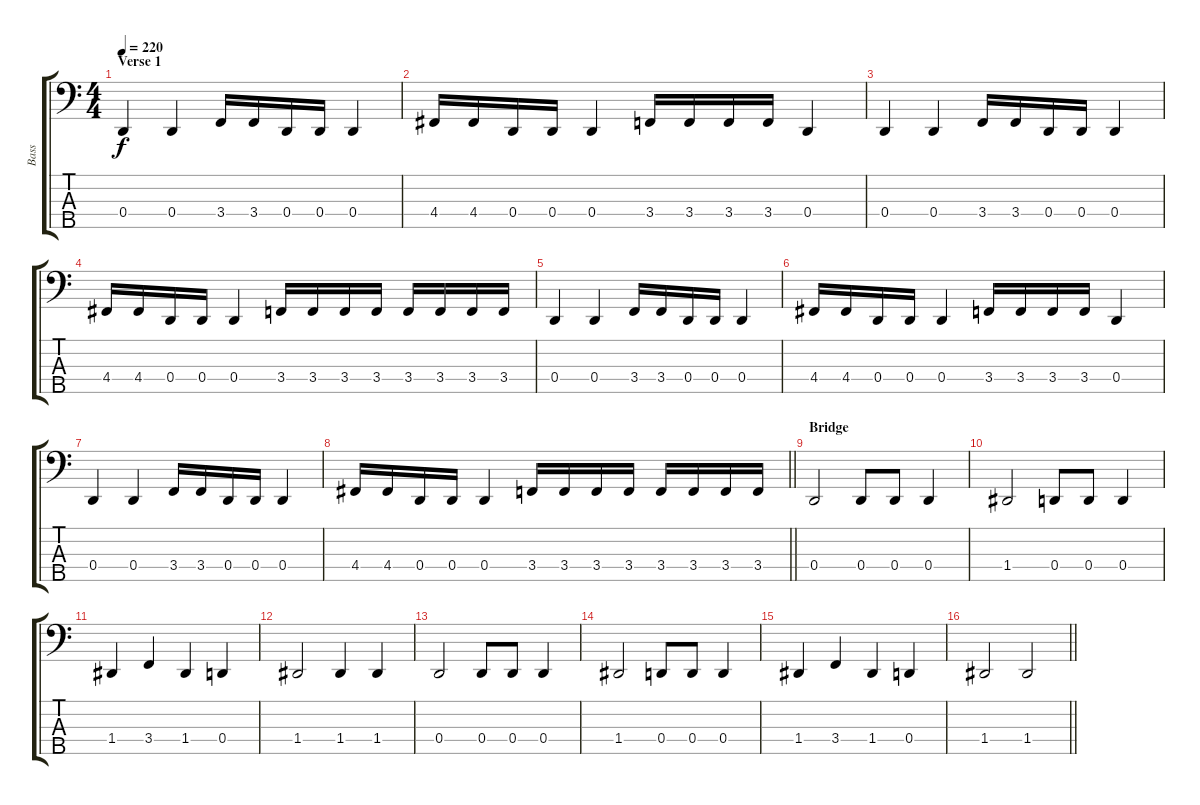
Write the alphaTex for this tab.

\track ("Bass" "Bass") {instrument electricbasspick}
\staff {score tabs}
\tuning (F2 C2 G1 D1 A0) {hide}
\ts (4 4)
\section ("" "Verse 1")
\tempo 220
\clef f4
\ks c
0.4.4{dy f} 0.4.4 3.4.16 3.4.16 0.4.16 0.4.16 0.4.4 |
4.4.16 4.4.16 0.4.16 0.4.16 0.4.4 3.4.16 3.4.16 3.4.16 3.4.16 0.4.4 |
0.4.4 0.4.4 3.4.16 3.4.16 0.4.16 0.4.16 0.4.4 |
4.4.16 4.4.16 0.4.16 0.4.16 0.4.4 3.4.16 3.4.16 3.4.16 3.4.16 3.4.16 3.4.16 3.4.16 3.4.16 |
0.4.4 0.4.4 3.4.16 3.4.16 0.4.16 0.4.16 0.4.4 |
4.4.16 4.4.16 0.4.16 0.4.16 0.4.4 3.4.16 3.4.16 3.4.16 3.4.16 0.4.4 |
0.4.4 0.4.4 3.4.16 3.4.16 0.4.16 0.4.16 0.4.4 |
\barLineRight lightlight
4.4.16 4.4.16 0.4.16 0.4.16 0.4.4 3.4.16 3.4.16 3.4.16 3.4.16 3.4.16 3.4.16 3.4.16 3.4.16 |
\section ("" "Bridge")
0.4.2 0.4.8 0.4.8 0.4.4 |
1.4.2 0.4.8 0.4.8 0.4.4 |
1.4.4 3.4.4 1.4.4 0.4.4 |
1.4.2 1.4.4 1.4.4 |
0.4.2 0.4.8 0.4.8 0.4.4 |
1.4.2 0.4.8 0.4.8 0.4.4 |
1.4.4 3.4.4 1.4.4 0.4.4 |
\barLineRight lightlight
1.4.2 1.4.2
